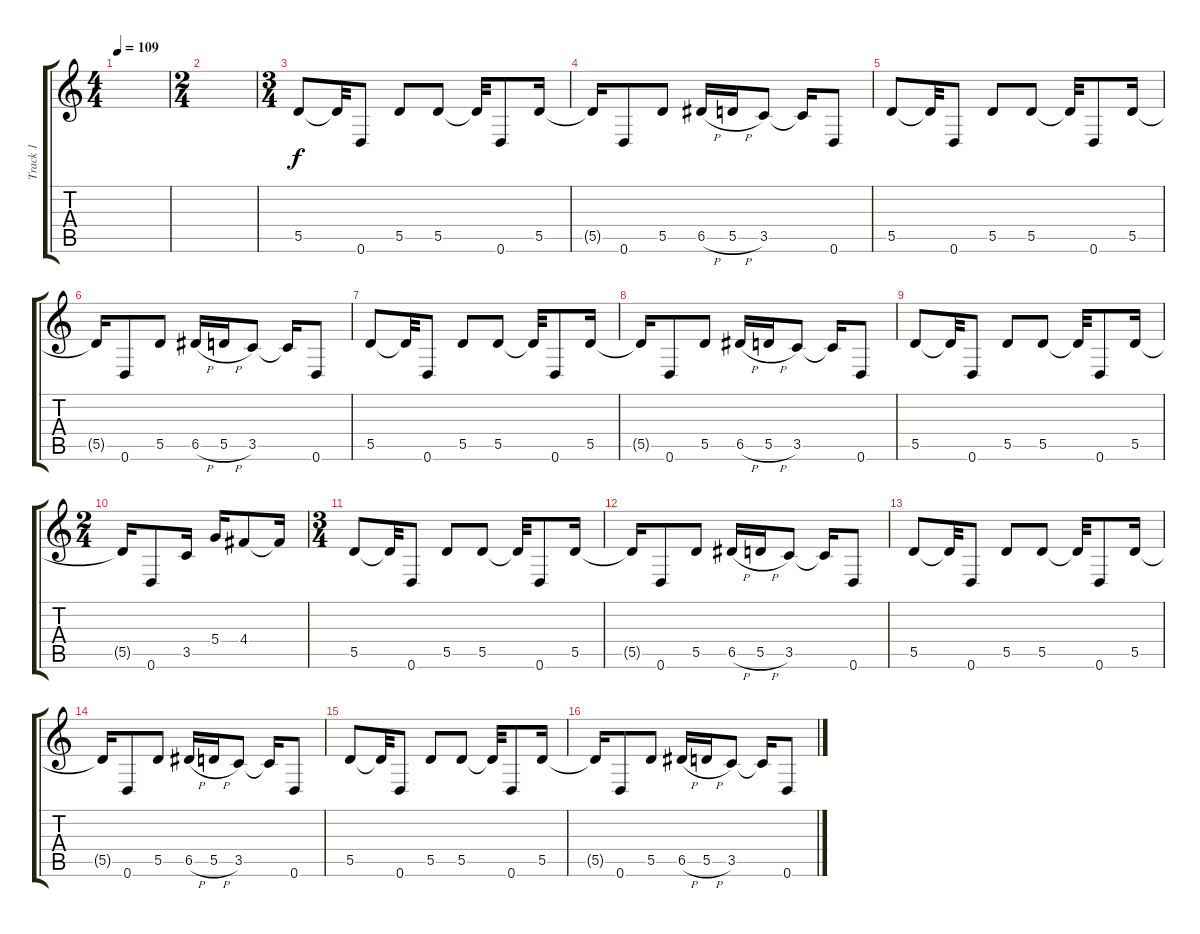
\track ("Track 1" "Track 1") {instrument electricguitarmuted}
\staff {score tabs}
\tuning (E4 B3 G3 D3 A2 D2) {hide}
\ts (4 4)
\tempo 109
\clef g2
\ks c
|
\ts (2 4)
|
\ts (3 4)
5.5.8 5.5{t}.32 0.6.8 5.5.8 5.5.8 5.5{t}.32 0.6.8 5.5.16 |
5.5{t}.16 0.6.8 5.5.8 6.5{h}.16 5.5{h}.16 3.5.8 3.5{t}.16 0.6.8 |
5.5.8 5.5{t}.32 0.6.8 5.5.8 5.5.8 5.5{t}.32 0.6.8 5.5.16 |
5.5{t}.16 0.6.8 5.5.8 6.5{h}.16 5.5{h}.16 3.5.8 3.5{t}.16 0.6.8 |
5.5.8 5.5{t}.32 0.6.8 5.5.8 5.5.8 5.5{t}.32 0.6.8 5.5.16 |
5.5{t}.16 0.6.8 5.5.8 6.5{h}.16 5.5{h}.16 3.5.8 3.5{t}.16 0.6.8 |
5.5.8 5.5{t}.32 0.6.8 5.5.8 5.5.8 5.5{t}.32 0.6.8 5.5.16 |
\ts (2 4)
5.5{t}.16 0.6.8 3.5.16 5.4.16 4.4.8 4.4{t}.16 |
\ts (3 4)
5.5.8 5.5{t}.32 0.6.8 5.5.8 5.5.8 5.5{t}.32 0.6.8 5.5.16 |
5.5{t}.16 0.6.8 5.5.8 6.5{h}.16 5.5{h}.16 3.5.8 3.5{t}.16 0.6.8 |
5.5.8 5.5{t}.32 0.6.8 5.5.8 5.5.8 5.5{t}.32 0.6.8 5.5.16 |
5.5{t}.16 0.6.8 5.5.8 6.5{h}.16 5.5{h}.16 3.5.8 3.5{t}.16 0.6.8 |
5.5.8 5.5{t}.32 0.6.8 5.5.8 5.5.8 5.5{t}.32 0.6.8 5.5.16 |
5.5{t}.16 0.6.8 5.5.8 6.5{h}.16 5.5{h}.16 3.5.8 3.5{t}.16 0.6.8
